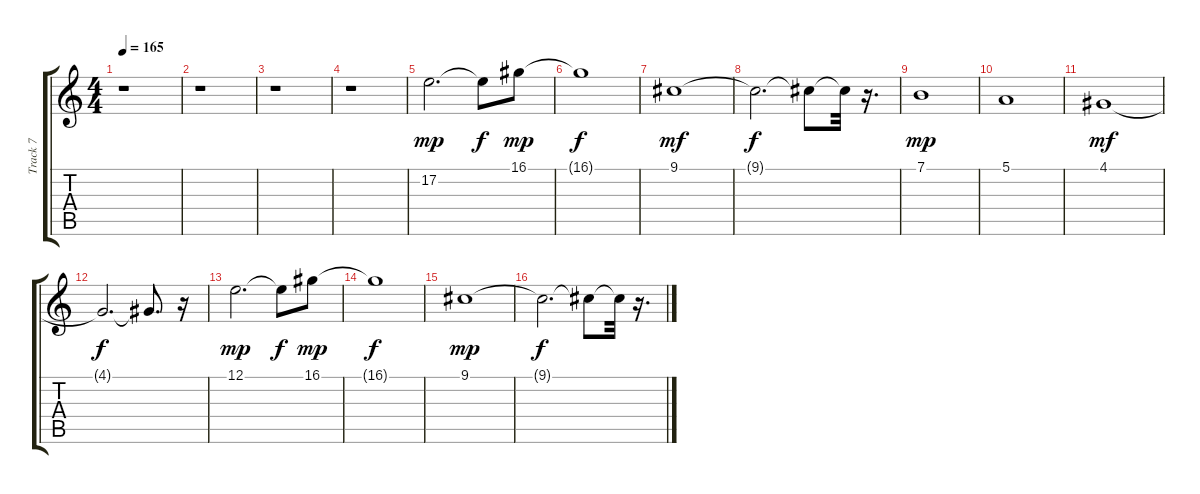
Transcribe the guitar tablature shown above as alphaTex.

\track ("Track 7" "Track 7") {instrument synthstrings1}
\staff {score tabs}
\tuning (E4 B3 G3 D3 A2 E2) {hide}
\ts (4 4)
\tempo 165
\clef g2
\ks c
r.1{dy mp} |
r.1 |
r.1 |
r.1 |
17.2.2{d} 17.2{t}.8{dy f} 16.1.8{dy mp} |
16.1{t}.1{dy f} |
9.1.1{dy mf} |
9.1{t}.2{d dy f} 9.1{t}.8 9.1{t}.32 r.16{d} |
7.1.1{dy mp} |
5.1.1 |
4.1.1{dy mf} |
4.1{t}.2{d dy f} 4.1{t}.8{d} r.16 |
12.1.2{d dy mp} 12.1{t}.8{dy f} 16.1.8{dy mp} |
16.1{t}.1{dy f} |
9.1.1{dy mp} |
9.1{t}.2{d dy f} 9.1{t}.8 9.1{t}.32 r.16{d}
